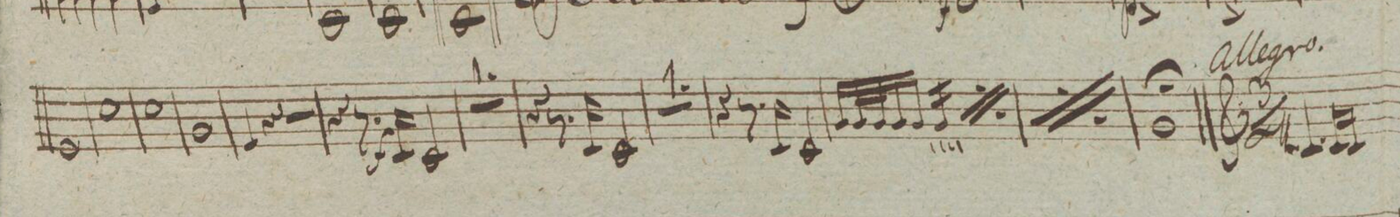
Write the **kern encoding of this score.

**kern	**dynam
*I"Corno 2do in C:	*
*clefG2	*
*k[]	*
*met(c)	*
*M4/4	*
1e/	.
=11	=11
1cc\	.
=12	=12
1cc\	.
=13	=13
1g/	.
=14	=14
4e/	.
4r	.
2r	.
=15	=15
4r	.
8.r	.
16c/	f
2c/	.
=16	=16
1r	.
=17	=17
4r	.
8.r	.
16c/	f
2c/	.
=18	=18
1r	.
=19	=19
4r	.
8.r	.
16c/	.
2c/	.
=20	=20
16g/LL	.
32g/L	.
32g/J	.
16g/	.
16g/JJ	.
*tremolo	*
16g/LL	.
16g/	.
16g/	.
16g/JJ	.
*Xtremolo	*
*rep	*
16g/LL	.
32g/L	.
32g/J	.
16g/	.
16g/JJ	.
*tremolo	*
16g/LL	.
16g/	.
16g/	.
16g/JJ	.
*Xtremolo	*
*Xrep	*
=21	=21
*rep	*
16g/LL	.
32g/L	.
32g/J	.
16g/	.
16g/JJ	.
*tremolo	*
16g/LL	.
16g/	.
16g/	.
16g/JJ	.
*Xtremolo	*
16g/LL	.
32g/L	.
32g/J	.
16g/	.
16g/JJ	.
*tremolo	*
16g/LL	.
16g/	.
16g/	.
16g/JJ	.
*Xrep	*
*Xtremolo	*
=22	=22
1g/;	.
=23||	=23||
*M3/4	*
4.c/	.
16c/LL	.
16c/JJ	.
*-	*-
